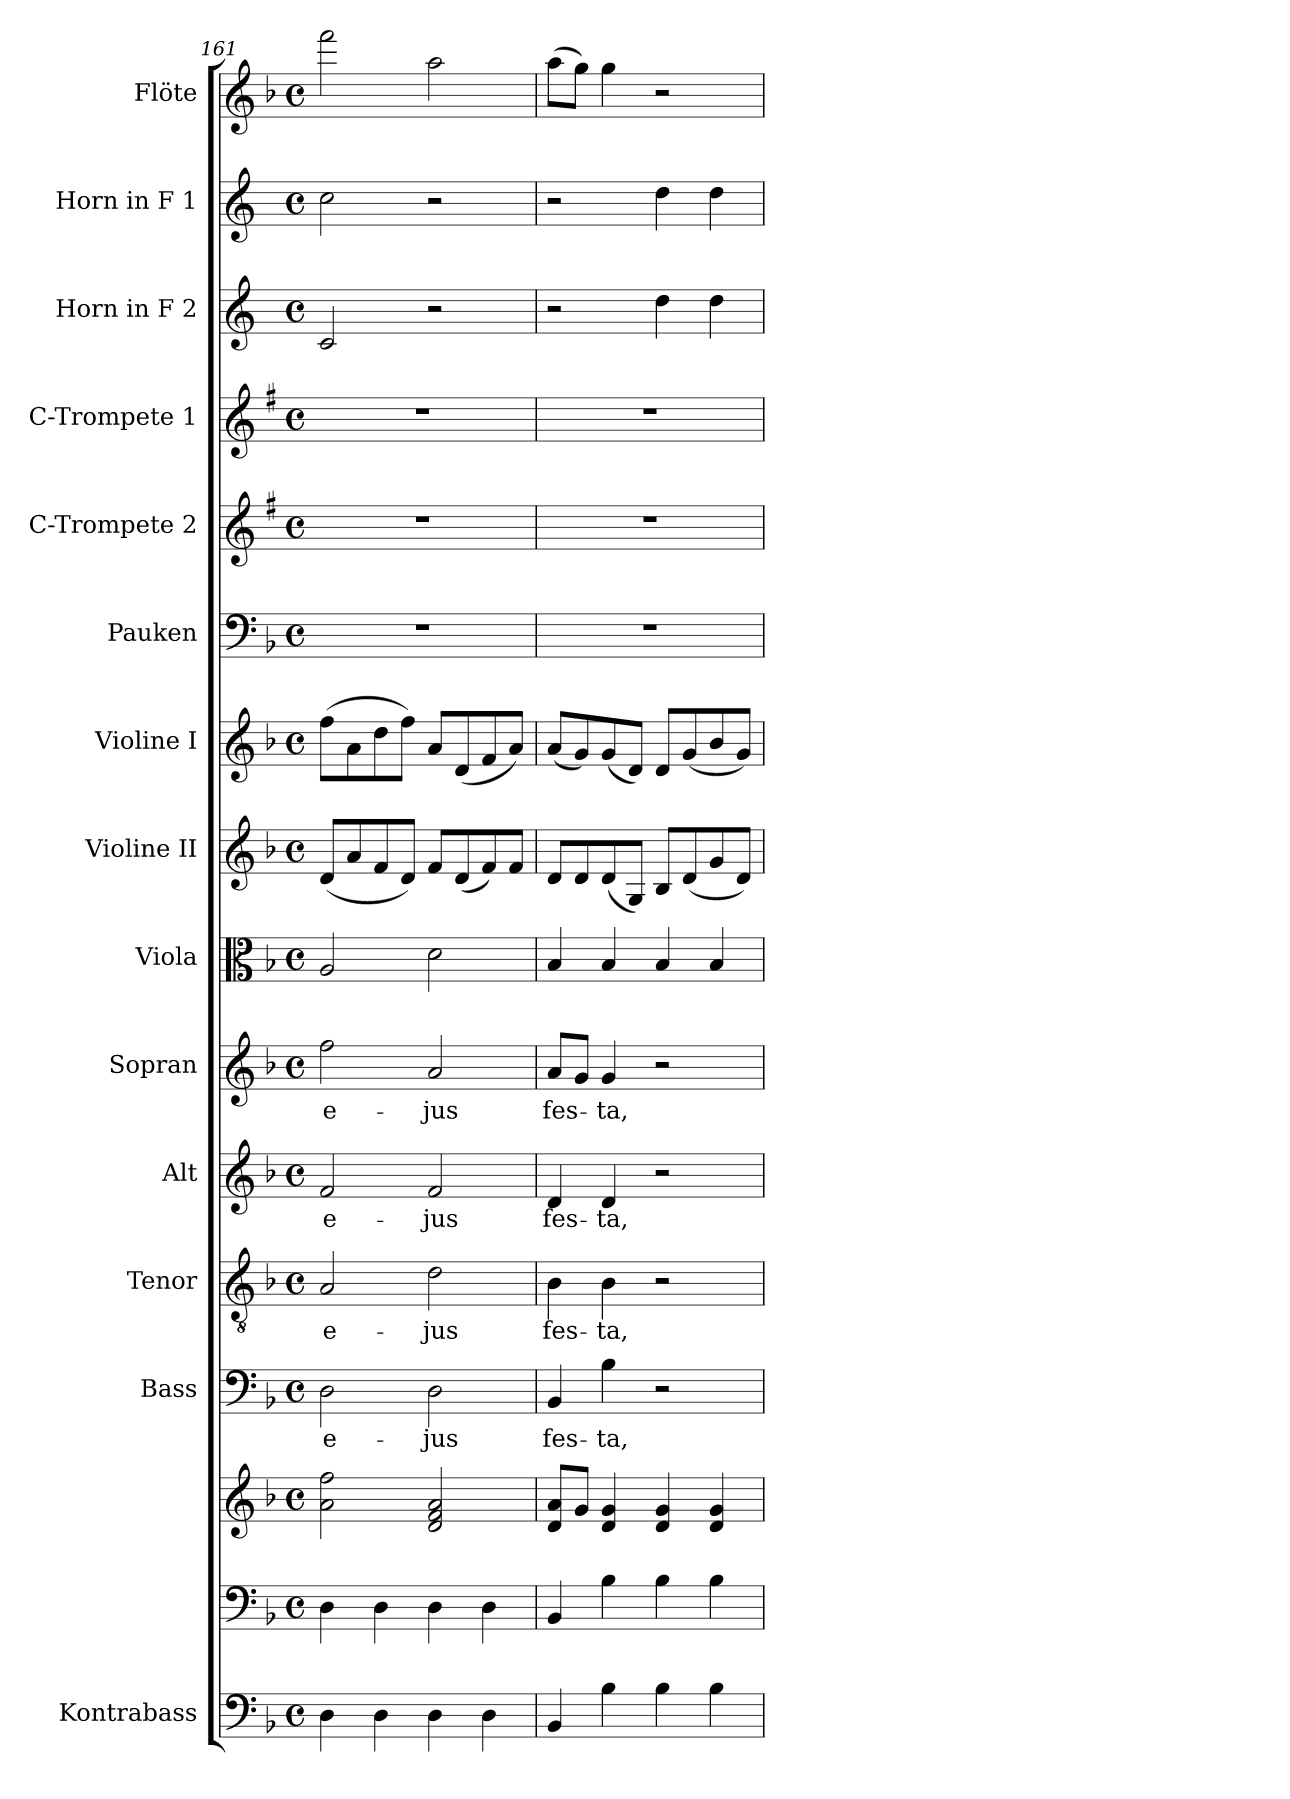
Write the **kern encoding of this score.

**kern	**kern	**kern	**kern	**text	**kern	**text	**kern	**text	**kern	**text	**kern	**kern	**kern	**kern	**kern	**kern	**kern	**kern	**kern
*part15	*part14	*part14	*part13	*part13	*part12	*part12	*part11	*part11	*part10	*part10	*part9	*part8	*part7	*part6	*part5	*part4	*part3	*part2	*part1
*staff16	*staff15	*staff14	*staff13	*staff13	*staff12	*staff12	*staff11	*staff11	*staff10	*staff10	*staff9	*staff8	*staff7	*staff6	*staff5	*staff4	*staff3	*staff2	*staff1
*I"Kontrabass	*	*	*I"Bass	*	*I"Tenor	*	*I"Alt	*	*I"Sopran	*	*I"Viola	*I"Violine II	*I"Violine I	*I"Pauken	*I"C-Trompete 2	*I"C-Trompete 1	*I"Horn in F 2	*I"Horn in F 1	*I"Flöte
*I'Kb.	*	*	*I'B.	*	*I'T.	*	*I'A.	*	*I'S.	*	*I'Vla.	*I'Vl. II	*I'Vl. I	*I'Pk.	*I'C Trp. 2	*I'C Trp. 1	*	*	*I'Fl.
*clefF4	*clefF4	*clefG2	*clefF4	*	*clefGv2	*	*clefG2	*	*clefG2	*	*clefC3	*clefG2	*clefG2	*clefF4	*clefG2	*clefG2	*clefG2	*clefG2	*clefG2
*ITrd7c12	*	*	*	*	*	*	*	*	*	*	*	*	*	*	*ITrd1c2	*ITrd1c2	*ITrd4c7	*ITrd4c7	*
*k[b-]	*k[b-]	*k[b-]	*k[b-]	*	*k[b-]	*	*k[b-]	*	*k[b-]	*	*k[b-]	*k[b-]	*k[b-]	*k[b-]	*k[b-]	*k[b-]	*k[b-]	*k[b-]	*k[b-]
*F:	*F:	*F:	*F:	*	*F:	*	*F:	*	*F:	*	*F:	*F:	*F:	*F:	*F:	*F:	*F:	*F:	*F:
*M4/4	*M4/4	*M4/4	*M4/4	*	*M4/4	*	*M4/4	*	*M4/4	*	*M4/4	*M4/4	*M4/4	*M4/4	*M4/4	*M4/4	*M4/4	*M4/4	*M4/4
*met(c)	*met(c)	*met(c)	*met(c)	*	*met(c)	*	*met(c)	*	*met(c)	*	*met(c)	*met(c)	*met(c)	*met(c)	*met(c)	*met(c)	*met(c)	*met(c)	*met(c)
=161	=161	=161	=161	=161	=161	=161	=161	=161	=161	=161	=161	=161	=161	=161	=161	=161	=161	=161	=161
!	!	!	!	!LO:LY:b	!	!LO:LY:b	!	!LO:LY:b	!	!LO:LY:b	!	!	!	!	!	!	!	!	!
4DD\	4D\	2a\ 2ff\	2D\	e-	2A/	e-	2f/	e-	2ff\	e-	2A/	(<8d/L	(>8ff\L	1r	1r	1r	2F/	2f\	2fff\
.	.	.	.	.	.	.	.	.	.	.	.	8a/	8a\	.	.	.	.	.	.
4DD\	4D\	.	.	.	.	.	.	.	.	.	.	8f/	8dd\	.	.	.	.	.	.
.	.	.	.	.	.	.	.	.	.	.	.	8d/J)	8ff\J)	.	.	.	.	.	.
!	!	!	!	!LO:LY:b	!	!LO:LY:b	!	!LO:LY:b	!	!LO:LY:b	!	!	!	!	!	!	!	!	!
4DD\	4D\	2d/ 2f/ 2a/	2D\	-jus	2d\	-jus	2f/	-jus	2a/	-jus	2d\	8f/L	8a/L	.	.	.	2r	2r	2aa\
.	.	.	.	.	.	.	.	.	.	.	.	(<8d/	(<8d/	.	.	.	.	.	.
4DD\	4D\	.	.	.	.	.	.	.	.	.	.	8f/)	8f/	.	.	.	.	.	.
.	.	.	.	.	.	.	.	.	.	.	.	8f/J	8a/J)	.	.	.	.	.	.
!!LO:PB:g=z
=162	=162	=162	=162	=162	=162	=162	=162	=162	=162	=162	=162	=162	=162	=162	=162	=162	=162	=162	=162
!	!	!	!	!LO:LY:b	!	!LO:LY:b	!	!LO:LY:b	!	!LO:LY:b	!	!	!	!	!	!	!	!	!
4BBB-/	4BB-/	8d/ 8a/L	4BB-/	fes-	4B-\	fes-	4d/	fes-	8a/L	fes-	4B-/	8d/L	(<8a/L	1r	1r	1r	2r	2r	(>8aa\L
.	.	8g/J	.	.	.	.	.	.	8g/J	.	.	8d/	8g/)	.	.	.	.	.	8gg\J)
!	!	!	!	!LO:LY:b	!	!LO:LY:b	!	!LO:LY:b	!	!LO:LY:b	!	!	!	!	!	!	!	!	!
4BB-\	4B-\	4d/ 4g/	4B-\	-ta,	4B-\	-ta,	4d/	-ta,	4g/	-ta,	4B-/	(<8d/	(<8g/	.	.	.	.	.	4gg\
.	.	.	.	.	.	.	.	.	.	.	.	8G/J)	8d/J)	.	.	.	.	.	.
4BB-\	4B-\	4d/ 4g/	2r	.	2r	.	2r	.	2r	.	4B-/	8B-/L	8d/L	.	.	.	4g\	4g\	2r
.	.	.	.	.	.	.	.	.	.	.	.	(<8d/	(<8g/	.	.	.	.	.	.
4BB-\	4B-\	4d/ 4g/	.	.	.	.	.	.	.	.	4B-/	8g/	8b-/	.	.	.	4g\	4g\	.
.	.	.	.	.	.	.	.	.	.	.	.	8d/J)	8g/J)	.	.	.	.	.	.
=	=	=	=	=	=	=	=	=	=	=	=	=	=	=	=	=	=	=	=
*-	*-	*-	*-	*-	*-	*-	*-	*-	*-	*-	*-	*-	*-	*-	*-	*-	*-	*-	*-
